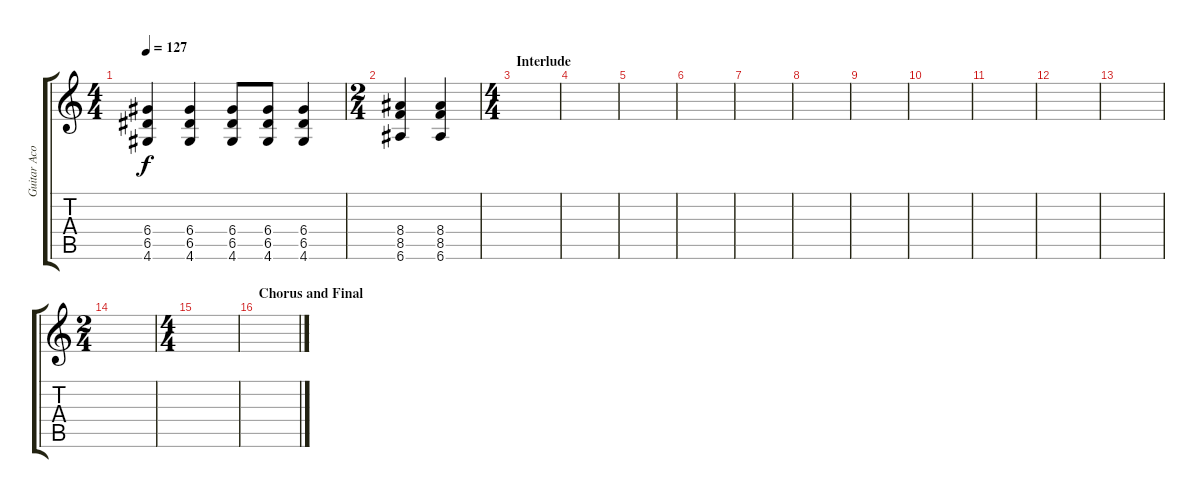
\track ("Guitar Acou" "Guitar Aco") {instrument acousticguitarsteel}
\staff {score tabs}
\tuning (E4 B3 G3 D3 A2 E2) {hide}
\ts (4 4)
\tempo 127
\clef g2
\ks c
(6.4 6.5 4.6).4{dy f} (6.4 6.5 4.6).4 (6.4 6.5 4.6).8 (6.4 6.5 4.6).8 (6.4 6.5 4.6).4 |
\ts (2 4)
(8.4 8.5 6.6).4 (8.4 8.5 6.6).4 |
\ts (4 4)
\section ("" "Interlude")
|
|
|
|
|
|
|
|
|
|
|
\ts (2 4)
|
\ts (4 4)
|
\section ("" "Chorus and Final")
